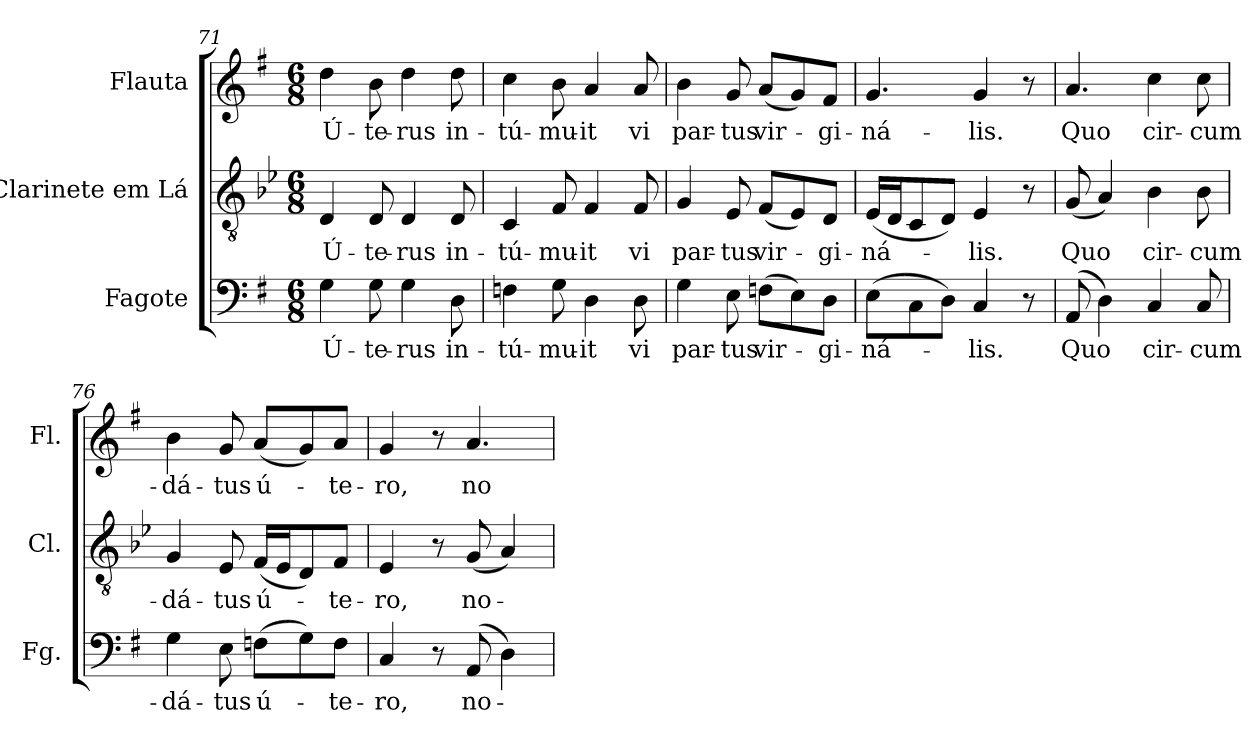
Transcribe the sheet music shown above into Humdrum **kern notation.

**kern	**text	**kern	**text	**kern	**text
*part3	*part3	*part2	*part2	*part1	*part1
*staff3	*staff3	*staff2	*staff2	*staff1	*staff1
*I"Fagote	*	*I"Clarinete em Lá	*	*I"Flauta	*
*I'Fg.	*	*I'Cl.	*	*I'Fl.	*
*clefF4	*	*clefGv2	*	*clefG2	*
*	*	*ITrd2c3	*	*	*
*k[f#]	*	*k[f#]	*	*k[f#]	*
*G:	*	*G:	*	*G:	*
*M6/8	*	*M6/8	*	*M6/8	*
=71	=71	=71	=71	=71	=71
!	!LO:LY:b:color=#000000	!	!	!	!
!	!	!	!LO:LY:b:color=#000000	!	!
!	!	!	!	!	!LO:LY:b:color=#000000
4Gi\	Ú-	4BBi/	Ú-	4ddi\	Ú-
!	!LO:LY:b:color=#000000	!	!	!	!
!	!	!	!LO:LY:b:color=#000000	!	!
!	!	!	!	!	!LO:LY:b:color=#000000
8Gi\	-te-	8BBi/	-te-	8bi\	-te-
!	!LO:LY:b:color=#000000	!	!	!	!
!	!	!	!LO:LY:b:color=#000000	!	!
!	!	!	!	!	!LO:LY:b:color=#000000
4Gi\	-rus	4BBi/	-rus	4ddi\	-rus
!	!LO:LY:b:color=#000000	!	!	!	!
!	!	!	!LO:LY:b:color=#000000	!	!
!	!	!	!	!	!LO:LY:b:color=#000000
8Di\	in-	8BBi/	in-	8ddi\	in-
=72	=72	=72	=72	=72	=72
!	!LO:LY:b:color=#000000	!	!	!	!
!	!	!	!LO:LY:b:color=#000000	!	!
!	!	!	!	!	!LO:LY:b:color=#000000
4Fni\	-tú-	4AAi/	-tú-	4cci\	-tú-
!	!LO:LY:b:color=#000000	!	!	!	!
!	!	!	!LO:LY:b:color=#000000	!	!
!	!	!	!	!	!LO:LY:b:color=#000000
8Gi\	-mu-	8Di/	-mu-	8bi\	-mu-
!	!LO:LY:b:color=#000000	!	!	!	!
!	!	!	!LO:LY:b:color=#000000	!	!
!	!	!	!	!	!LO:LY:b:color=#000000
4Di\	-it	4Di/	-it	4ai/	-it
!	!LO:LY:b:color=#000000	!	!	!	!
!	!	!	!LO:LY:b:color=#000000	!	!
!	!	!	!	!	!LO:LY:b:color=#000000
8Di\	vi	8Di/	vi	8ai/	vi
=73	=73	=73	=73	=73	=73
!	!LO:LY:b:color=#000000	!	!	!	!
!	!	!	!LO:LY:b:color=#000000	!	!
!	!	!	!	!	!LO:LY:b:color=#000000
4Gi\	par-	4Ei/	par-	4bi\	par-
!	!LO:LY:b:color=#000000	!	!	!	!
!	!	!	!LO:LY:b:color=#000000	!	!
!	!	!	!	!	!LO:LY:b:color=#000000
8Ei\	-tus	8Ci/	-tus	8gi/	-tus
!	!LO:LY:b:color=#000000	!	!	!	!
!	!	!	!LO:LY:b:color=#000000	!	!
!	!	!	!	!	!LO:LY:b:color=#000000
(8Fni\L	vir-	(8Di/L	vir-	(8ai/L	vir-
8Ei\)	.	8Ci/)	.	8gi/)	.
!	!LO:LY:b:color=#000000	!	!	!	!
!	!	!	!LO:LY:b:color=#000000	!	!
!	!	!	!	!	!LO:LY:b:color=#000000
8Di\J	-gi-	8BBi/J	-gi-	8f#i/J	-gi-
!!LO:LB:g=z
=74	=74	=74	=74	=74	=74
!	!LO:LY:b:color=#000000	!	!	!	!
!	!	!	!LO:LY:b:color=#000000	!	!
!	!	!	!	!	!LO:LY:b:color=#000000
(8Ei\L	-ná-	(16Ci/LL	-ná-	4.gi/	-ná-
.	.	16BBi/J	.	.	.
8Ci\	.	8AAi/	.	.	.
8Di\J)	.	8BBi/J)	.	.	.
!	!LO:LY:b:color=#000000	!	!	!	!
!	!	!	!LO:LY:b:color=#000000	!	!
!	!	!	!	!	!LO:LY:b:color=#000000
4Ci/	-lis.	4Ci/	-lis.	4gi/	-lis.
8r	.	8r	.	8r	.
=75	=75	=75	=75	=75	=75
!	!LO:LY:b:color=#000000	!	!	!	!
!	!	!	!LO:LY:b:color=#000000	!	!
!	!	!	!	!	!LO:LY:b:color=#000000
(8AAi/	Quo	(8Ei/	Quo	4.ai/	Quo
4Di\)	.	4F#i/)	.	.	.
!	!LO:LY:b:color=#000000	!	!	!	!
!	!	!	!LO:LY:b:color=#000000	!	!
!	!	!	!	!	!LO:LY:b:color=#000000
4Ci/	cir-	4Gi\	cir-	4cci\	cir-
!	!LO:LY:b:color=#000000	!	!	!	!
!	!	!	!LO:LY:b:color=#000000	!	!
!	!	!	!	!	!LO:LY:b:color=#000000
8Ci/	-cum-	8Gi\	-cum-	8cci\	-cum-
=76	=76	=76	=76	=76	=76
!	!LO:LY:b:color=#000000	!	!	!	!
!	!	!	!LO:LY:b:color=#000000	!	!
!	!	!	!	!	!LO:LY:b:color=#000000
4Gi\	-dá-	4Ei/	-dá-	4bi\	-dá-
!	!LO:LY:b:color=#000000	!	!	!	!
!	!	!	!LO:LY:b:color=#000000	!	!
!	!	!	!	!	!LO:LY:b:color=#000000
8Ei\	-tus	8Ci/	-tus	8gi/	-tus
!	!LO:LY:b:color=#000000	!	!	!	!
!	!	!	!LO:LY:b:color=#000000	!	!
!	!	!	!	!	!LO:LY:b:color=#000000
(8Fni\L	ú-	(16Di/LL	ú-	(8ai/L	ú-
.	.	16Ci/J	.	.	.
8Gi\)	.	8BBi/)	.	8gi/)	.
!	!LO:LY:b:color=#000000	!	!	!	!
!	!	!	!LO:LY:b:color=#000000	!	!
!	!	!	!	!	!LO:LY:b:color=#000000
8Fi\J	-te-	8Di/J	-te-	8ai/J	-te-
=77	=77	=77	=77	=77	=77
!	!LO:LY:b:color=#000000	!	!	!	!
!	!	!	!LO:LY:b:color=#000000	!	!
!	!	!	!	!	!LO:LY:b:color=#000000
4Ci/	-ro,	4Ci/	-ro,	4gi/	-ro,
8r	.	8r	.	8r	.
!	!LO:LY:b:color=#000000	!	!	!	!
!	!	!	!LO:LY:b:color=#000000	!	!
!	!	!	!	!	!LO:LY:b:color=#000000
(8AAi/	no-	(8Ei/	no-	4.ai/	no-
4Di\)	.	4F#i/)	.	.	.
=	=	=	=	=	=
*-	*-	*-	*-	*-	*-
